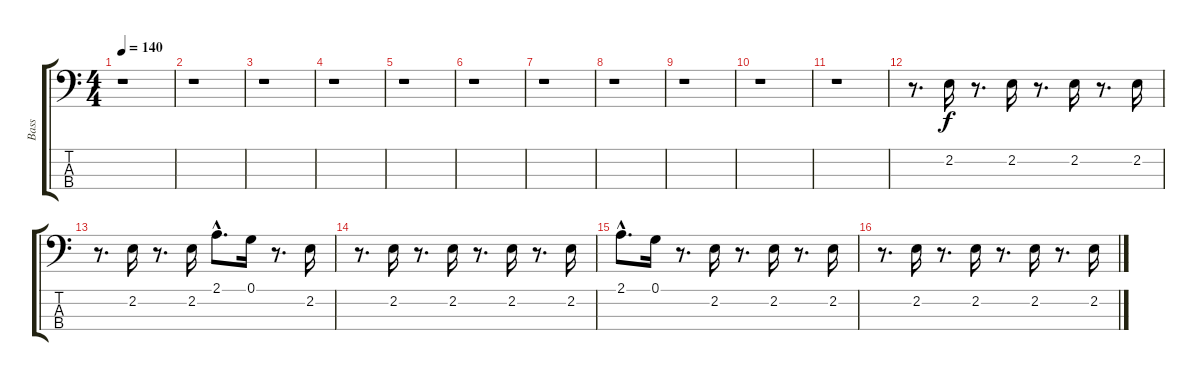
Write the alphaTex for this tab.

\track ("Bass" "Bass") {instrument acousticguitarnylon}
\staff {score tabs}
\tuning (G2 D2 A1 E1) {hide}
\ts (4 4)
\tempo 140
\clef f4
\ks c
r.1{dy f instrument acousticguitarnylon} |
r.1 |
r.1 |
r.1 |
r.1 |
r.1 |
r.1 |
r.1 |
r.1 |
r.1 |
r.1 |
r.8{d} 2.2.16 r.8{d} 2.2.16 r.8{d} 2.2.16 r.8{d} 2.2.16 |
r.8{d} 2.2.16 r.8{d} 2.2.16 2.1{hac}.8{d} 0.1.16 r.8{d} 2.2.16 |
r.8{d} 2.2.16 r.8{d} 2.2.16 r.8{d} 2.2.16 r.8{d} 2.2.16 |
2.1{hac}.8{d} 0.1.16 r.8{d} 2.2.16 r.8{d} 2.2.16 r.8{d} 2.2.16 |
r.8{d} 2.2.16 r.8{d} 2.2.16 r.8{d} 2.2.16 r.8{d} 2.2.16
